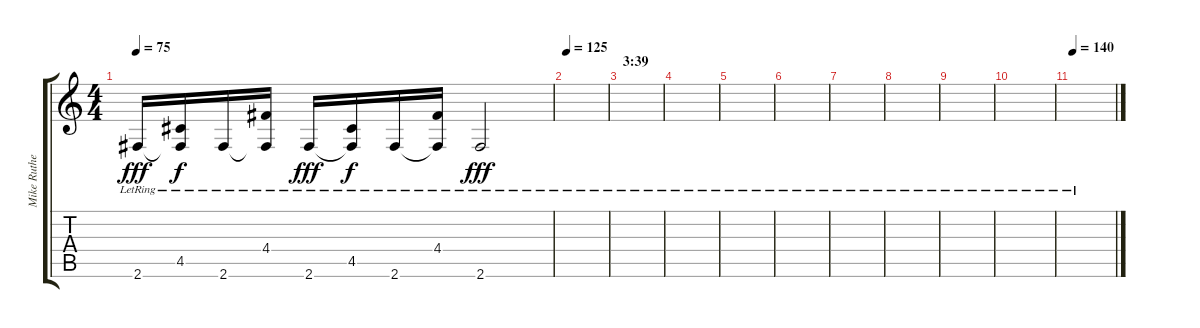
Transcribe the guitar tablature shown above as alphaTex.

\track ("Mike Rutherford (clean guitar rhythm)" "Mike Ruthe") {instrument electricguitarjazz}
\staff {score tabs}
\tuning (E4 B3 G3 D3 A2 E2) {hide}
\ts (4 4)
\tempo 75
\clef g2
\ks c
2.6{lr}.16{dy fff} (4.5{lr} 2.6{t}).16{dy f} 2.6{lr}.16 (4.4{lr} 2.6{t}).16 2.6{lr}.16{dy fff} (4.5{lr} 2.6{t}).16{dy f} 2.6{lr}.16 (4.4{lr} 2.6{t}).16 2.6{lr}.2{dy fff} |
\tempo 125
|
\section ("" "3:39")
|
|
|
|
|
|
|
|
\tempo 140
